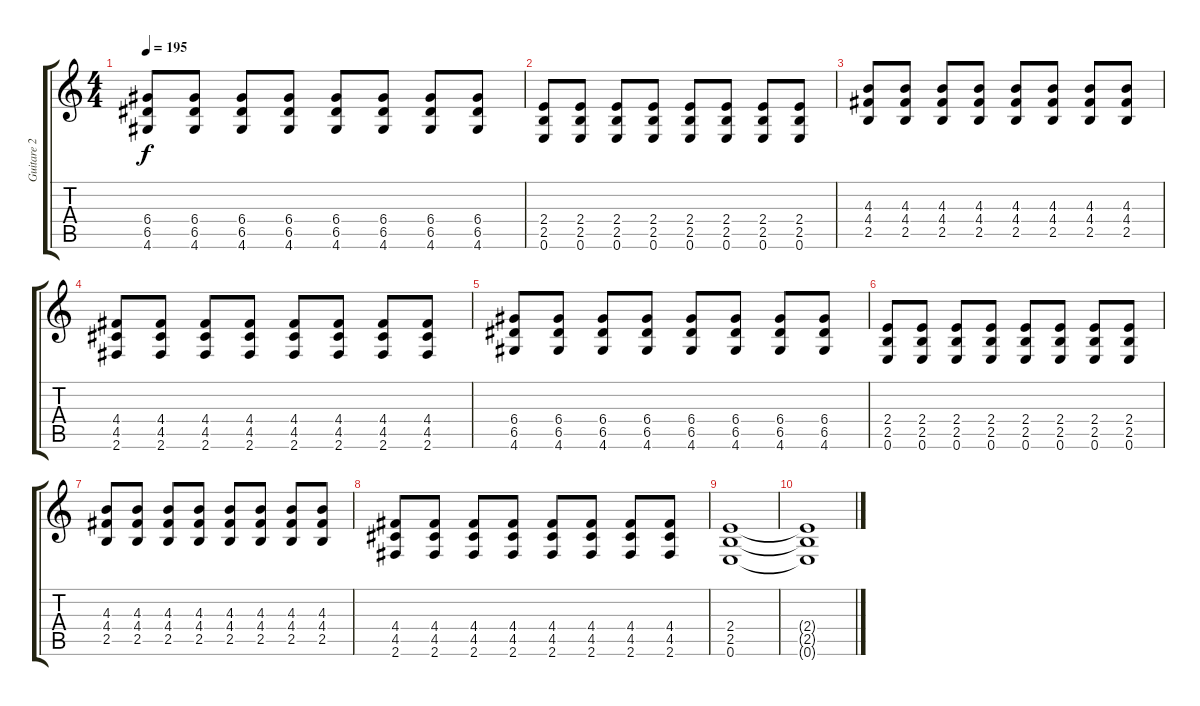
\track ("Guitare 2" "Guitare 2") {instrument overdrivenguitar}
\staff {score tabs}
\tuning (E4 B3 G3 D3 A2 E2) {hide}
\ts (4 4)
\tempo 195
\clef g2
\ks c
(6.4 6.5 4.6).8{dy f} (6.4 6.5 4.6).8 (6.4 6.5 4.6).8 (6.4 6.5 4.6).8 (6.4 6.5 4.6).8 (6.4 6.5 4.6).8 (6.4 6.5 4.6).8 (6.4 6.5 4.6).8 |
(2.4 2.5 0.6).8 (2.4 2.5 0.6).8 (2.4 2.5 0.6).8 (2.4 2.5 0.6).8 (2.4 2.5 0.6).8 (2.4 2.5 0.6).8 (2.4 2.5 0.6).8 (2.4 2.5 0.6).8 |
(4.3 4.4 2.5).8 (4.3 4.4 2.5).8 (4.3 4.4 2.5).8 (4.3 4.4 2.5).8 (4.3 4.4 2.5).8 (4.3 4.4 2.5).8 (4.3 4.4 2.5).8 (4.3 4.4 2.5).8 |
(4.4 4.5 2.6).8 (4.4 4.5 2.6).8 (4.4 4.5 2.6).8 (4.4 4.5 2.6).8 (4.4 4.5 2.6).8 (4.4 4.5 2.6).8 (4.4 4.5 2.6).8 (4.4 4.5 2.6).8 |
(6.4 6.5 4.6).8 (6.4 6.5 4.6).8 (6.4 6.5 4.6).8 (6.4 6.5 4.6).8 (6.4 6.5 4.6).8 (6.4 6.5 4.6).8 (6.4 6.5 4.6).8 (6.4 6.5 4.6).8 |
(2.4 2.5 0.6).8 (2.4 2.5 0.6).8 (2.4 2.5 0.6).8 (2.4 2.5 0.6).8 (2.4 2.5 0.6).8 (2.4 2.5 0.6).8 (2.4 2.5 0.6).8 (2.4 2.5 0.6).8 |
(4.3 4.4 2.5).8 (4.3 4.4 2.5).8 (4.3 4.4 2.5).8 (4.3 4.4 2.5).8 (4.3 4.4 2.5).8 (4.3 4.4 2.5).8 (4.3 4.4 2.5).8 (4.3 4.4 2.5).8 |
(4.4 4.5 2.6).8 (4.4 4.5 2.6).8 (4.4 4.5 2.6).8 (4.4 4.5 2.6).8 (4.4 4.5 2.6).8 (4.4 4.5 2.6).8 (4.4 4.5 2.6).8 (4.4 4.5 2.6).8 |
(2.4 2.5 0.6).1 |
(2.4{t} 2.5{t} 0.6{t}).1
